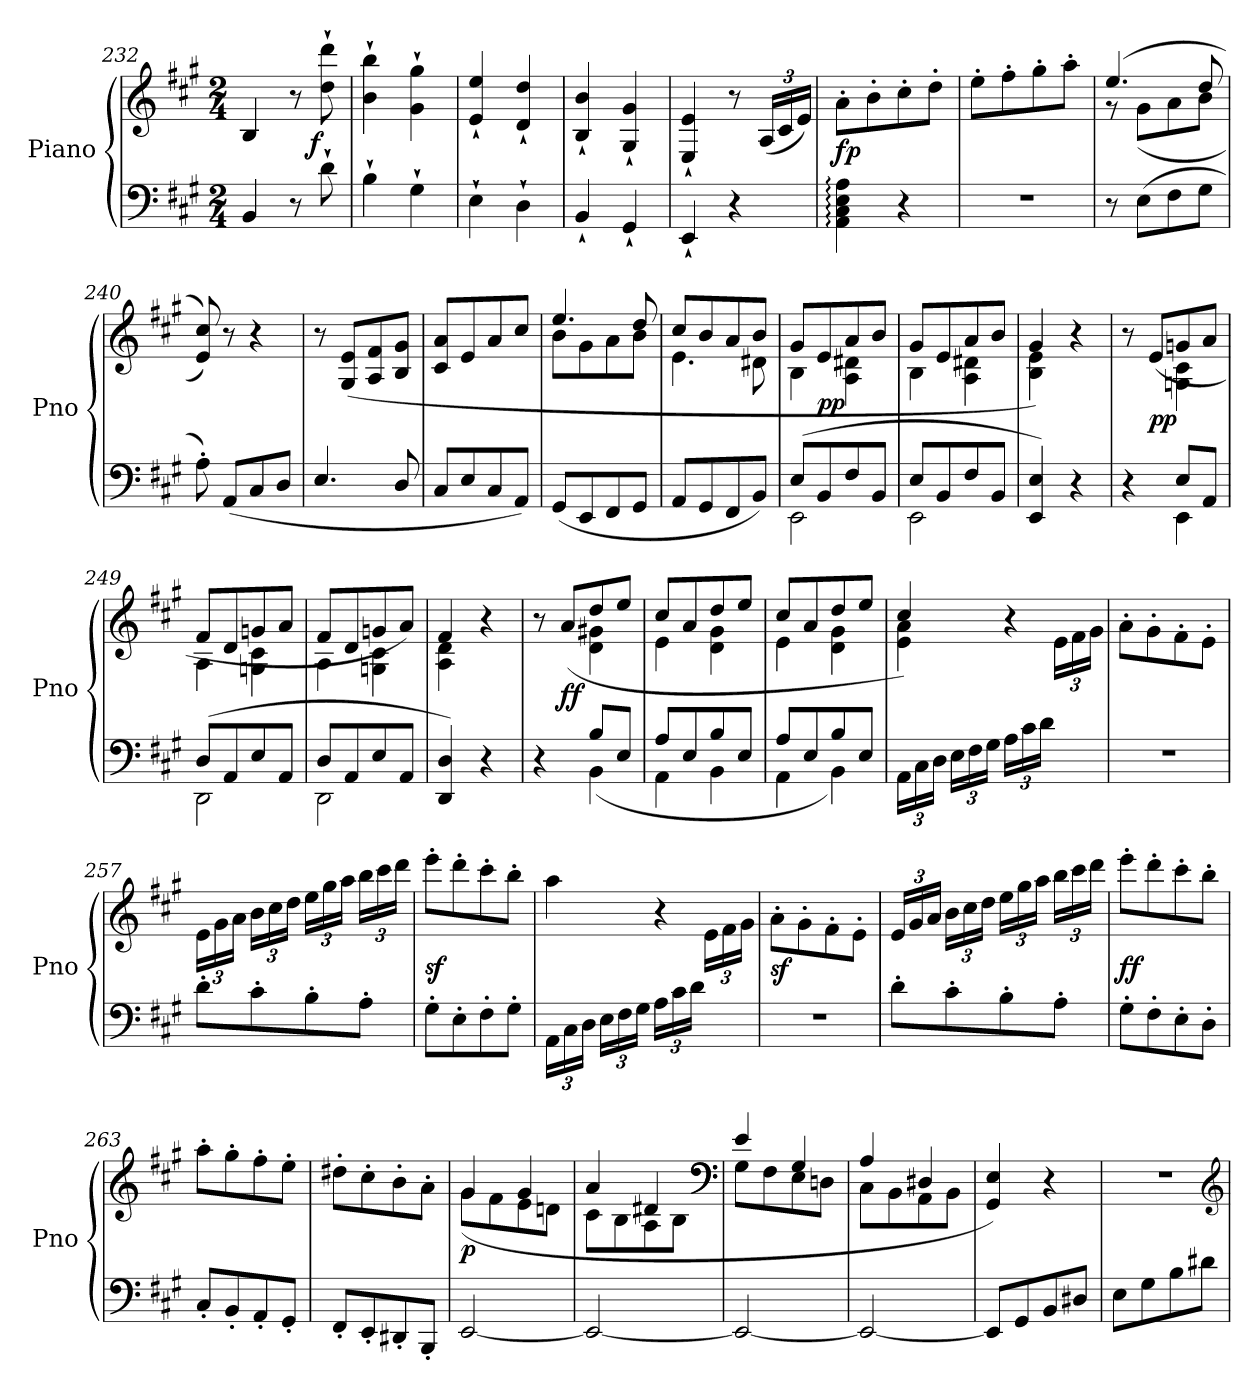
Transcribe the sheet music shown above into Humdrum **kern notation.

**kern	**kern	**dynam
*part1	*part1	*part1
*staff2	*staff1	*staff1/2
*I"Piano	*	*
*I'Pno	*	*
*clefF4	*clefG2	*
*k[f#c#g#]	*k[f#c#g#]	*
*M2/4	*M2/4	*
=232	=232	=232
4BB	4B	.
8r	8r	.
!	!	!LO:DY:rj
8d`	8dd` 8ddd`	f
=233	=233	=233
4B`	4b` 4bb`	.
4G#`	4g#` 4gg#`	.
=234	=234	=234
4E`	4e` 4ee`	.
4D`	4d` 4dd`	.
=235	=235	=235
4BB`	4B` 4b`	.
4GG#`	4G#` 4g#`	.
=236	=236	=236
4EE`	4E` 4e`	.
4r	8r	.
*	*Xbrackettup	*
.	(24ALL	.
.	24c#	.
.	24eJJ)	.
=237	=237	=237
4AA: 4C#: 4E: 4A:	8a'L	fp
.	8b'	.
4r	8cc#'	.
.	8dd'J	.
=238	=238	=238
2r	8ee'L	.
.	8ff#'	.
.	8gg#'	.
.	8aa'J	.
=239	=239	=239
*	*^	*
8r	(4.ee	8rg	.
(8EL	.	(8g#L	.
8F#	.	8a	.
8G#J	8dd	8bJ	.
*	*v	*v	*
=240	=240	=240
8A')	8e 8cc#))	.
(<8AAL	8r	.
8C#	4r	.
8DJ	.	.
=241	=241	=241
4.E/	8r	.
.	(>8G# 8eL	.
.	8A 8f#	.
8D/	8B 8g#J	.
=242	=242	=242
8C#L	8c# 8aL	.
8E	8e	.
8C#	8a	.
8AAJ)	8cc#J	.
=243	=243	=243
*	*^	*
(8GG#L	4.ee	8bL	.
8EE	.	8g#	.
8FF#	.	8a	.
8GG#J	8dd	8bJ	.
=244	=244	=244	=244
8AAL	8cc#L	4.e	.
8GG#	8b	.	.
8FF#	8a	.	.
8BBJ)	8bJ	8d#X	.
=245	=245	=245	=245
*^	*	*	*
(8EL	2EE	8g#L	4B	.
8BB	.	8e	.	pp
8F#	.	8a	4A 4d#X	.
8BBJ	.	8bJ	.	.
=246	=246	=246	=246	=246
8EL	2EE	8g#L	4B	.
8BB	.	8e	.	.
8F#	.	8a	4A 4d#X	.
8BBJ	.	8bJ	.	.
*v	*v	*	*	*
=247	=247	=247	=247
4EE 4E)	4g#)	4B 4e	.
4r	4r	4ryy	.
=248	=248	=248	=248
*^	*	*	*
4r	4ryy	8r	4ryy	.
.	.	(>8eL	.	pp
8EL	4EE	8gn	4Gn 4c#	.
8AAJ	.	8aJ	.	.
=249	=249	=249	=249	=249
(8DL	2DD	8f#L	4A	.
8AA	.	8d	.	.
8E	.	8gn	4Gn 4c#	.
8AAJ	.	8aJ	.	.
=250	=250	=250	=250	=250
8DL	2DD	8f#L	4A	.
8AA	.	8d	.	.
8E	.	8gn	4Gn 4c#	.
8AAJ	.	8aJ)	.	.
*v	*v	*	*	*
=251	=251	=251	=251
4DD 4D)	4f#	4A 4d	.
4r	4r	4ryy	.
=252	=252	=252	=252
*^	*	*	*
4r	4ryy	8r	4ryy	.
.	.	(>8aL	.	ff
8BL	(4BB	8dd	4d 4g#X	.
8EJ	.	8eeJ	.	.
=253	=253	=253	=253	=253
8AL	4AA	8cc#L	4e	.
8E	.	8a	.	.
8B	4BB	8dd	4d 4g#	.
8EJ	.	8eeJ	.	.
=254	=254	=254	=254	=254
8AL	4AA	8cc#L	4e	.
8E	.	8a	.	.
8B	4BB)	8dd	4d 4g#	.
8EJ	.	8eeJ	.	.
*v	*v	*	*	*
=255	=255	=255	=255
24AA\LL	4cc#)	4e 4a	.
24C#\	.	.	.
24D\JJ	.	.	.
24ELL	.	.	.
24F#	.	.	.
24G#JJ	.	.	.
!	!	!LO:N:vis=4	!
24ALL	4ryy	8r	.
24c#	.	.	.
24dJJ	.	.	.
8ryy	.	24e\LL	.
.	.	24f#\	.
.	.	24g#\JJ	.
*	*v	*v	*
=256	=256	=256
2r	8a'\L	.
.	8g#'\	.
.	8f#'\	.
.	8e'\J	.
=257	=257	=257
8d'L	24e\LL	.
.	24g#\	.
.	24a\JJ	.
8c#'	24bLL	.
.	24cc#	.
.	24ddJJ	.
8B'	24eeLL	.
.	24gg#	.
.	24aaJJ	.
8A'J	24bbLL	.
.	24ccc#	.
.	24dddJJ	.
=258	=258	=258
8G#'L	8eee'L	sf
8E'	8ddd'	.
8F#'	8ccc#'	.
8G#'J	8bb'J	.
=259	=259	=259
24AA\LL	4aa	.
24C#\	.	.
24D\JJ	.	.
24ELL	.	.
24F#	.	.
24G#JJ	.	.
!	!LO:N:vis=4	!
24ALL	8r	.
24c#	.	.
24dJJ	.	.
8ryy	24e\LL	.
.	24f#\	.
.	24g#\JJ	.
=260	=260	=260
2r	8a'\L	sf
.	8g#'\	.
.	8f#'\	.
.	8e'\J	.
=261	=261	=261
8d'L	24eLL	.
.	24g#	.
.	24aJJ	.
8c#'	24bLL	.
.	24cc#	.
.	24ddJJ	.
8B'	24eeLL	.
.	24gg#	.
.	24aaJJ	.
8A'J	24bbLL	.
.	24ccc#	.
.	24dddJJ	.
=262	=262	=262
8G#'L	8eee'L	ff
8F#'	8ddd'	.
8E'	8ccc#'	.
8D'J	8bb'J	.
=263	=263	=263
8C#'L	8aa'L	.
8BB'	8gg#'	.
8AA'	8ff#'	.
8GG#'J	8ee'J	.
=264	=264	=264
8FF#'L	8dd#X'L	.
8EE'	8cc#'	.
8DD#X'	8b'	.
8BBB'J	8a'J	.
=265	=265	=265
*	*^	*
[2EE	4g#	(>8g#L	p
.	.	8f#	.
.	4g#	8e	.
.	.	8dnJ	.
=266	=266	=266	=266
2EE_	4a	8c#L	.
.	.	8B	.
.	4d#X	8A	.
.	.	8BJ	.
*	*clefF4	*	*
=267	=267	=267	=267
2EE_	4e	8G#L	.
.	.	8F#	.
.	4G#	8E	.
.	.	8DnJ	.
=268	=268	=268	=268
2EE_	4A	8C#L	.
.	.	8BB	.
.	4D#X	8AA	.
.	.	8BBJ	.
*	*v	*v	*
=269	=269	=269
8EEL]	4GG# 4E)	.
8GG#	.	.
8BB	4r	.
8D#XJ	.	.
=270	=270	=270
8EL	2r	.
8G#	.	.
8B	.	.
8d#XJ	.	.
*	*clefG2	*
=	=	=
*-	*-	*-
